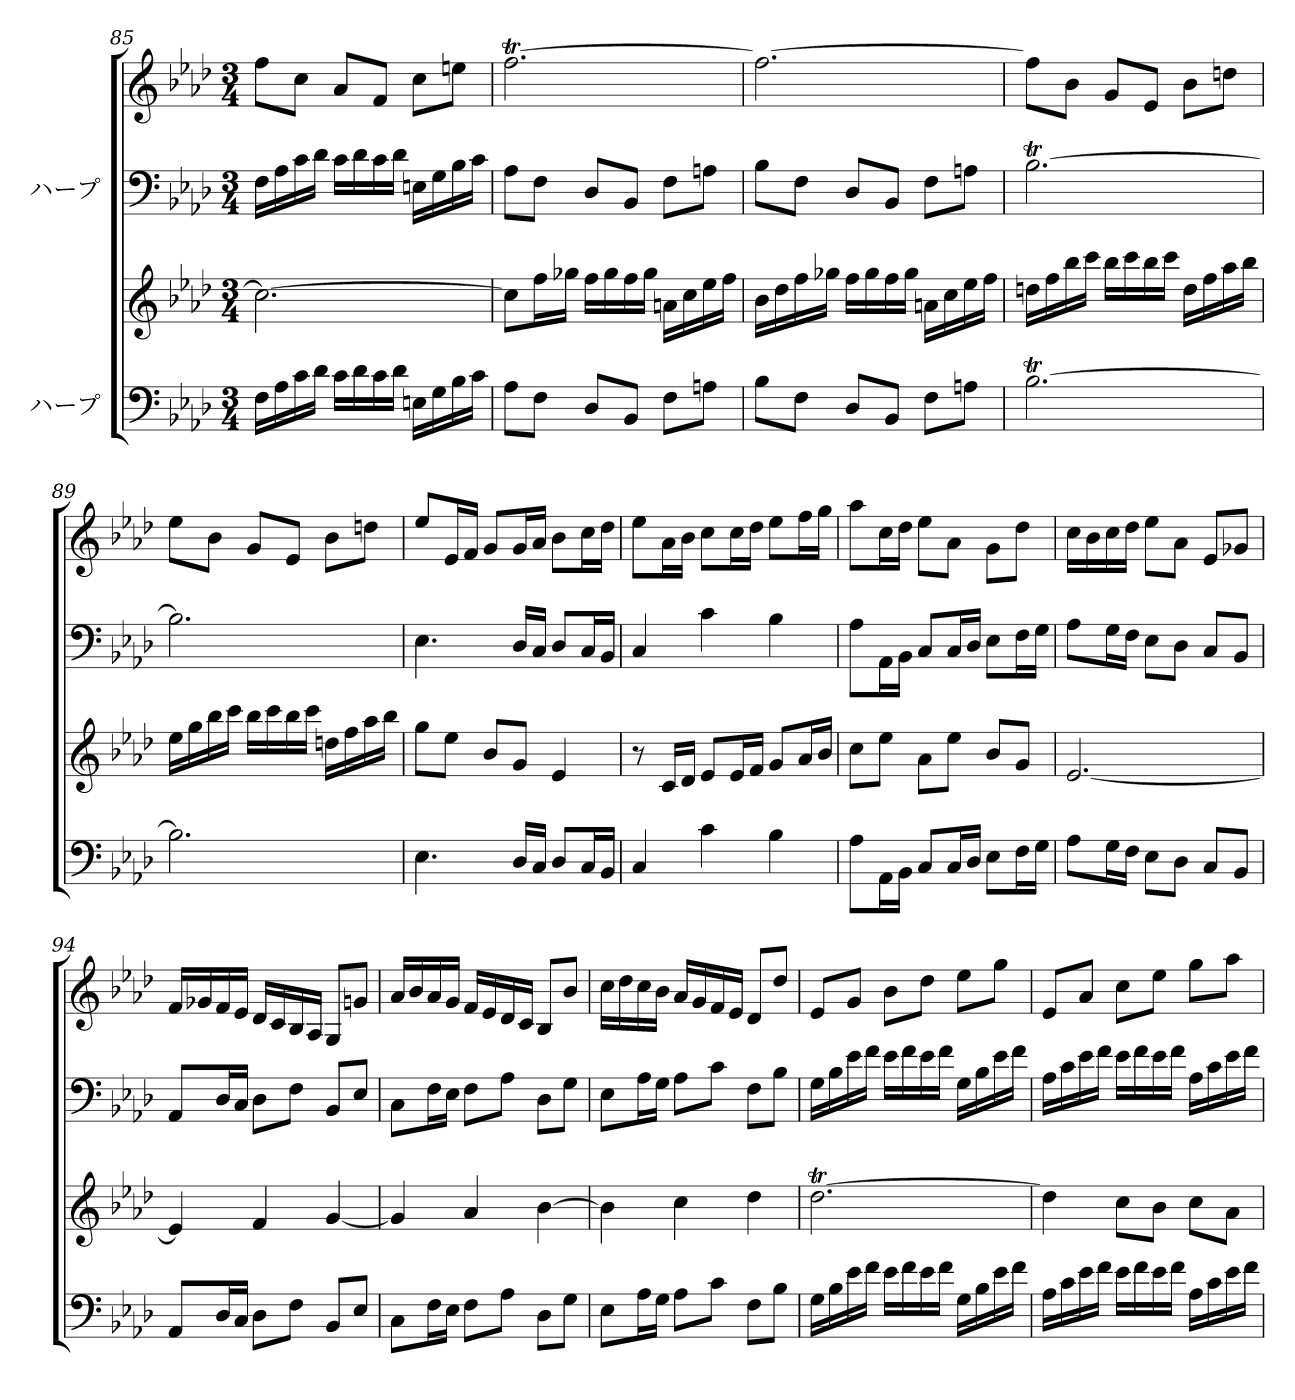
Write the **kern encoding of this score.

**kern	**kern	**kern	**kern
*part2	*part2	*part1	*part1
*staff4	*staff3	*staff2	*staff1
*I"ハープ	*	*I"ハープ	*
!!LO:PB:g=z
*clefF4	*clefG2	*clefF4	*clefG2
*k[b-e-a-d-]	*k[b-e-a-d-]	*k[b-e-a-d-]	*k[b-e-a-d-]
*M3/4	*M3/4	*M3/4	*M3/4
=85	=85	=85	=85
16F\LL	2.cc\_	16F\LL	8ff\L
16A-\	.	16A-\	.
16c\	.	16c\	8cc\J
16d-\JJ	.	16d-\JJ	.
16c\LL	.	16c\LL	8a-/L
16d-\	.	16d-\	.
16c\	.	16c\	8f/J
16d-\JJ	.	16d-\JJ	.
16En\LL	.	16En\LL	8cc\L
16G\	.	16G\	.
16B-\	.	16B-\	8een\J
16c\JJ	.	16c\JJ	.
=86	=86	=86	=86
8A-\L	8cc\L]	8A-\L	[2.ffT\
8F\J	16ff\L	8F\J	.
.	16gg-X\JJ	.	.
8D-/L	16ff\LL	8D-/L	.
.	16gg-\	.	.
8BB-/J	16ff\	8BB-/J	.
.	16gg-\JJ	.	.
8F\L	16an\LL	8F\L	.
.	16cc\	.	.
8An\J	16ee-\	8An\J	.
.	16ff\JJ	.	.
=87	=87	=87	=87
8B-\L	16b-\LL	8B-\L	2.ff\_
.	16dd-\	.	.
8F\J	16ff\	8F\J	.
.	16gg-X\JJ	.	.
8D-/L	16ff\LL	8D-/L	.
.	16gg-\	.	.
8BB-/J	16ff\	8BB-/J	.
.	16gg-\JJ	.	.
8F\L	16an\LL	8F\L	.
.	16cc\	.	.
8An\J	16ee-\	8An\J	.
.	16ff\JJ	.	.
!!LO:LB:g=z
=88	=88	=88	=88
[2.B-T\	16ddn\LL	[2.B-T\	8ff\L]
.	16ff\	.	.
.	16bb-\	.	8b-\J
.	16ccc\JJ	.	.
.	16bb-\LL	.	8g/L
.	16ccc\	.	.
.	16bb-\	.	8e-/J
.	16ccc\JJ	.	.
.	16dd\LL	.	8b-\L
.	16ff\	.	.
.	16aa-\	.	8ddn\J
.	16bb-\JJ	.	.
=89	=89	=89	=89
2.B-\]	16ee-\LL	2.B-\]	8ee-\L
.	16gg\	.	.
.	16bb-\	.	8b-\J
.	16ccc\JJ	.	.
.	16bb-\LL	.	8g/L
.	16ccc\	.	.
.	16bb-\	.	8e-/J
.	16ccc\JJ	.	.
.	16ddn\LL	.	8b-\L
.	16ff\	.	.
.	16aa-\	.	8ddn\J
.	16bb-\JJ	.	.
=90	=90	=90	=90
4.E-\	8gg\L	4.E-\	8ee-/L
.	8ee-\J	.	16e-/L
.	.	.	16f/JJ
.	8b-/L	.	8g/L
16D-/LL	8g/J	16D-/LL	16g/L
16C/JJ	.	16C/JJ	16a-/JJ
8D-/L	4e-/	8D-/L	8b-\L
16C/L	.	16C/L	16cc\L
16BB-/JJ	.	16BB-/JJ	16dd-\JJ
!!LO:LB:g=z
=91	=91	=91	=91
4C/	8r	4C/	8ee-\L
.	16c/LL	.	16a-\L
.	16d-/JJ	.	16b-\JJ
4c\	8e-/L	4c\	8cc\L
.	16e-/L	.	16cc\L
.	16f/JJ	.	16dd-\JJ
4B-\	8g/L	4B-\	8ee-\L
.	16a-/L	.	16ff\L
.	16b-/JJ	.	16gg\JJ
=92	=92	=92	=92
8A-\L	8cc\L	8A-\L	8aa-\L
16AA-\L	8ee-\J	16AA-\L	16cc\L
16BB-\JJ	.	16BB-\JJ	16dd-\JJ
8C/L	8a-\L	8C/L	8ee-\L
16C/L	8ee-\J	16C/L	8a-\J
16D-/JJ	.	16D-/JJ	.
8E-\L	8b-/L	8E-\L	8g\L
16F\L	8g/J	16F\L	8dd-\J
16G\JJ	.	16G\JJ	.
=93	=93	=93	=93
8A-\L	[2.e-/	8A-\L	16cc\LL
.	.	.	16b-\
16G\L	.	16G\L	16cc\
16F\JJ	.	16F\JJ	16dd-\JJ
8E-\L	.	8E-\L	8ee-\L
8D-\J	.	8D-\J	8a-\J
8C/L	.	8C/L	8e-/L
8BB-/J	.	8BB-/J	8g-X/J
=94	=94	=94	=94
8AA-/L	4e-/]	8AA-/L	16f/LL
.	.	.	16g-X/
16D-/L	.	16D-/L	16f/
16C/JJ	.	16C/JJ	16e-/JJ
8D-\L	4f/	8D-\L	16d-/LL
.	.	.	16c/
8F\J	.	8F\J	16B-/
.	.	.	16A-/JJ
8BB-/L	[4g/	8BB-/L	8G/L
8E-/J	.	8E-/J	8gn/J
!!LO:PB:g=z
=95	=95	=95	=95
8C\L	4g/]	8C\L	16a-/LL
.	.	.	16b-/
16F\L	.	16F\L	16a-/
16E-\JJ	.	16E-\JJ	16g/JJ
8F\L	4a-/	8F\L	16f/LL
.	.	.	16e-/
8A-\J	.	8A-\J	16d-/
.	.	.	16c/JJ
8D-\L	[4b-\	8D-\L	8B-/L
8G\J	.	8G\J	8b-/J
=96	=96	=96	=96
8E-\L	4b-\]	8E-\L	16cc\LL
.	.	.	16dd-\
16A-\L	.	16A-\L	16cc\
16G\JJ	.	16G\JJ	16b-\JJ
8A-\L	4cc\	8A-\L	16a-/LL
.	.	.	16g/
8c\J	.	8c\J	16f/
.	.	.	16e-/JJ
8F\L	4dd-\	8F\L	8d-/L
8B-\J	.	8B-\J	8dd-/J
=97	=97	=97	=97
16G\LL	[2.dd-T\	16G\LL	8e-/L
16B-\	.	16B-\	.
16e-\	.	16e-\	8g/J
16f\JJ	.	16f\JJ	.
16e-\LL	.	16e-\LL	8b-\L
16f\	.	16f\	.
16e-\	.	16e-\	8dd-\J
16f\JJ	.	16f\JJ	.
16G\LL	.	16G\LL	8ee-\L
16B-\	.	16B-\	.
16e-\	.	16e-\	8gg\J
16f\JJ	.	16f\JJ	.
!!LO:LB:g=z
=98	=98	=98	=98
16A-\LL	4dd-\]	16A-\LL	8e-/L
16c\	.	16c\	.
16e-\	.	16e-\	8a-/J
16f\JJ	.	16f\JJ	.
16e-\LL	8cc\L	16e-\LL	8cc\L
16f\	.	16f\	.
16e-\	8b-\J	16e-\	8ee-\J
16f\JJ	.	16f\JJ	.
16A-\LL	8cc\L	16A-\LL	8gg\L
16c\	.	16c\	.
16e-\	8a-\J	16e-\	8aa-\J
16f\JJ	.	16f\JJ	.
=	=	=	=
*-	*-	*-	*-
